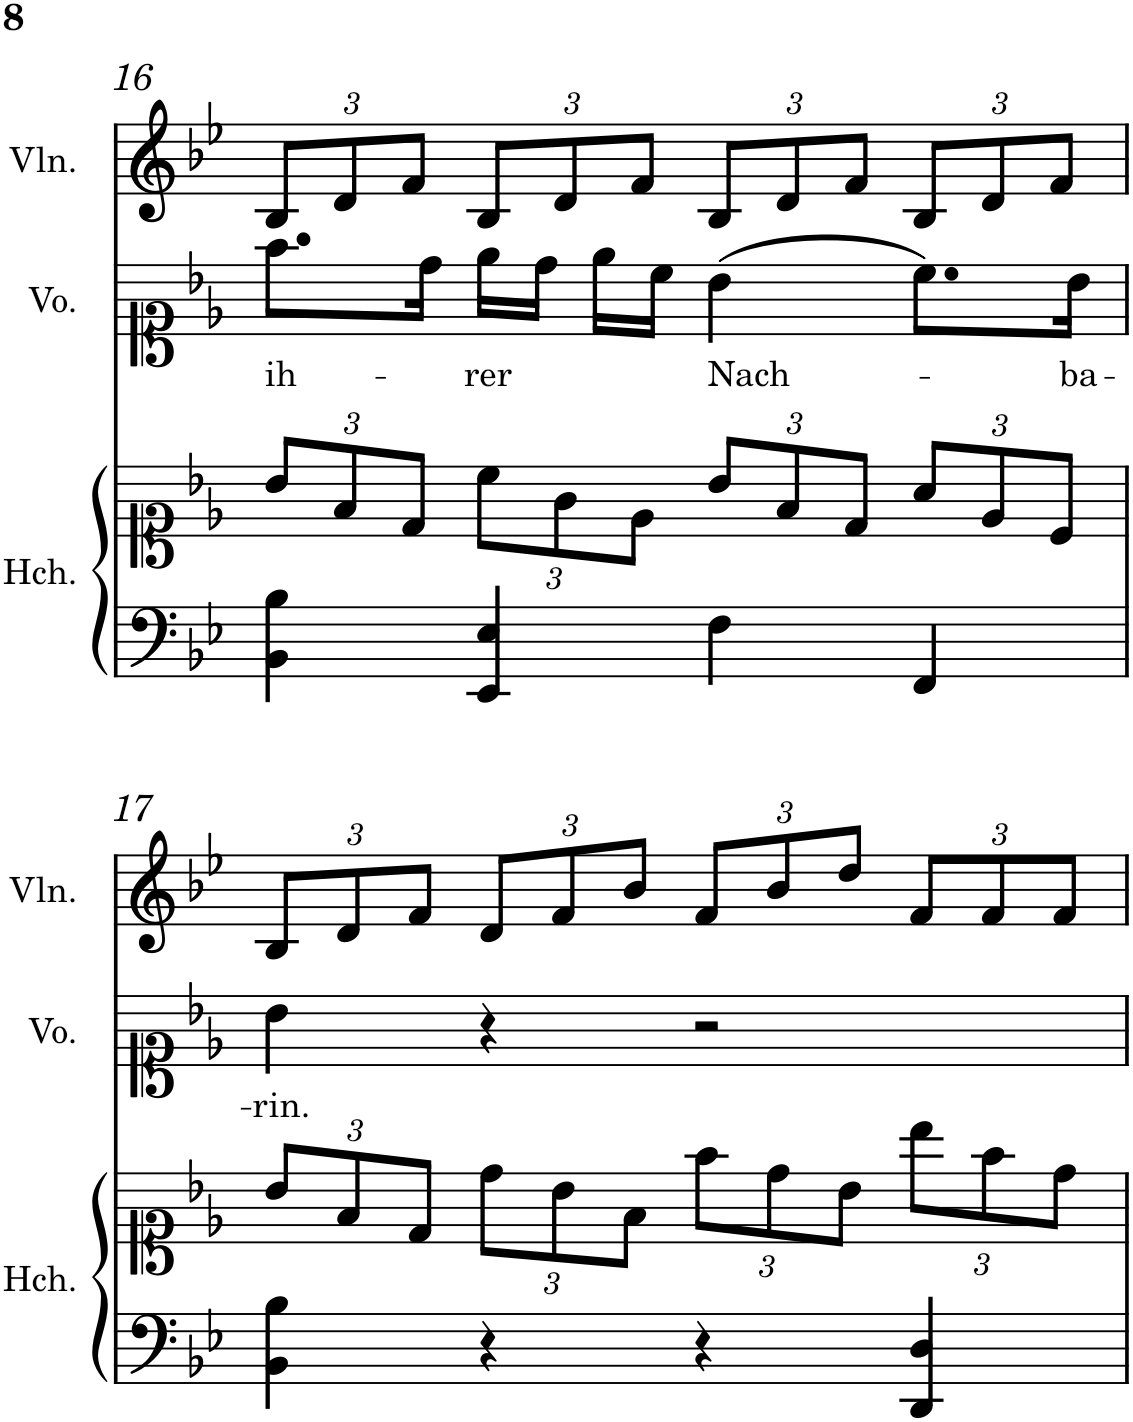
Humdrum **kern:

**kern	**kern	**kern	**text	**kern
*part3	*part3	*part2	*part2	*part1
*staff4	*staff3	*staff2	*staff2	*staff1
*I"Harpsichord	*	*I"Voice	*	*I"Violin
*I'Hch.	*	*I'Vo.	*	*I'Vln.
!!LO:PB:g=z
*clefF4	*clefC1	*clefC1	*	*clefG2
*k[b-e-]	*k[b-e-]	*k[b-e-]	*	*k[b-e-]
*M4/4	*M4/4	*M4/4	*	*M4/4
*met(c)	*met(c)	*met(c)	*	*met(c)
*	*Xbrackettup	*	*	*
=16	=16	=16	=16	=16
!	!	!	!LO:LY:b	!
*	*	*	*	*Xbrackettup
4BB-\ 4B-\	12b-/L	8.ff\L	ih-	12B-/L
.	12f/	.	.	12d/
.	12d/J	.	.	12f/J
.	.	16dd\Jk	.	.
!	!	!	!LO:LY:b	!
4EE-/ 4E-/	12cc\L	16ee-\LL	-rer	12B-/L
.	.	16dd\JJ	.	.
.	12g\	.	.	12d/
.	.	16ee-\LL	.	.
.	12e-\J	.	.	12f/J
.	.	16cc\JJ	.	.
!	!	!	!LO:LY:b	!
4F\	12b-/L	(4b-\	Nach-	12B-/L
.	12f/	.	.	12d/
.	12d/J	.	.	12f/J
4FF/	12a/L	8.cc\L)	.	12B-/L
.	12e-/	.	.	12d/
.	12c/J	.	.	12f/J
!	!	!	!LO:LY:b	!
.	.	16b-\Jk	-ba-	.
!!LO:LB:g=z
=17	=17	=17	=17	=17
!	!	!	!LO:LY:b	!
4BB-\ 4B-\	12b-/L	4b-\	-rin.	12B-/L
.	12f/	.	.	12d/
.	12d/J	.	.	12f/J
4r	12dd\L	4r	.	12d/L
.	12b-\	.	.	12f/
.	12f\J	.	.	12b-/J
4r	12ff\L	2r	.	12f/L
.	12dd\	.	.	12b-/
.	12b-\J	.	.	12dd/J
4DD/ 4D/	12bb-\L	.	.	12f/L
.	12ff\	.	.	12f/
.	12dd\J	.	.	12f/J
=	=	=	=	=
*-	*-	*-	*-	*-
